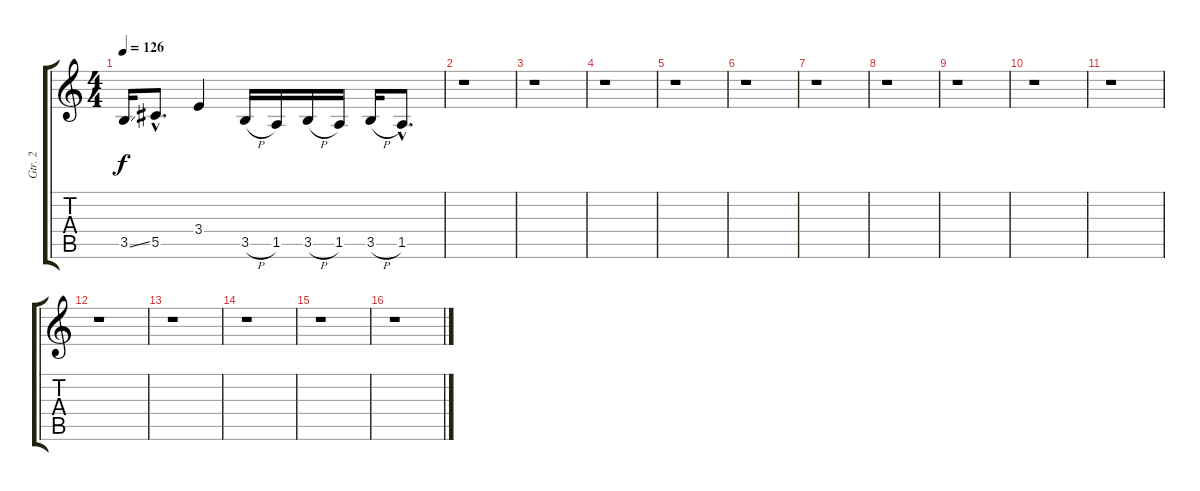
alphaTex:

\track ("Gtr. 2" "Gtr. 2") {instrument distortionguitar}
\staff {score tabs}
\tuning (Eb4 Bb3 Gb3 Db3 Ab2 Eb2) {hide}
\ts (4 4)
\tempo 126
\clef g2
\ks c
3.5{ss}.16{dy f} 5.5{hac}.8{d} 3.4.4 3.5{h}.16 1.5.16 3.5{h}.16 1.5.16 3.5{h}.16 1.5{hac}.8{d} |
r.1 |
r.1 |
r.1 |
r.1 |
r.1 |
r.1 |
r.1 |
r.1 |
r.1 |
r.1 |
r.1 |
r.1 |
r.1 |
r.1 |
r.1
